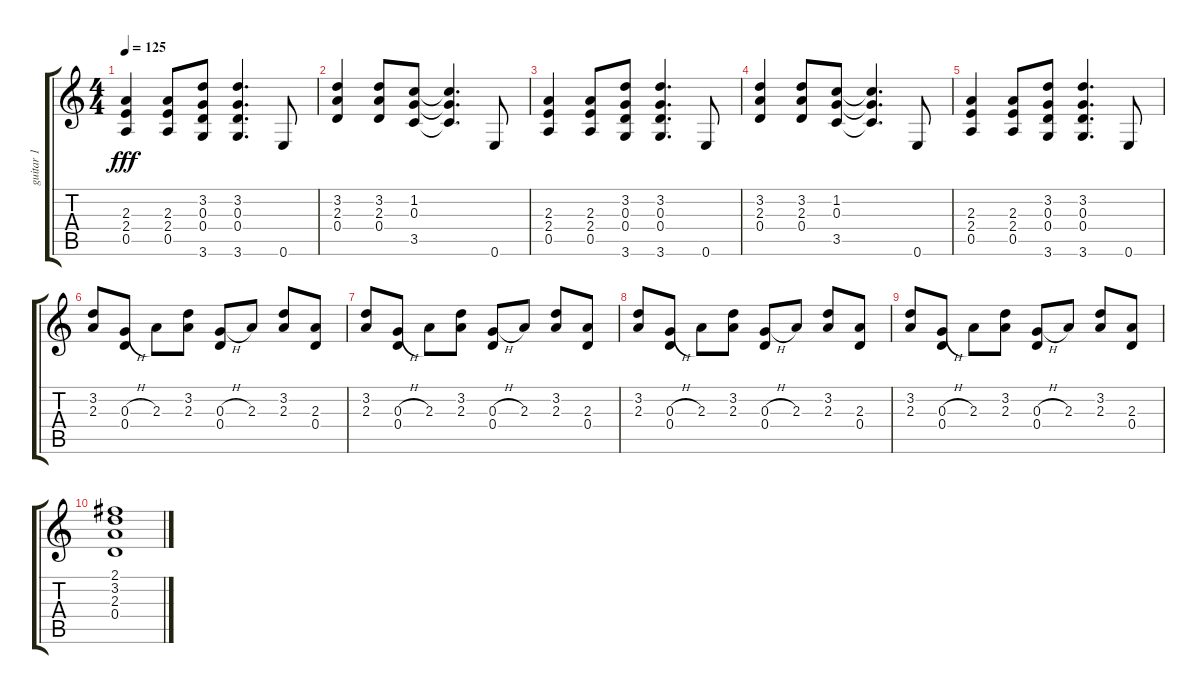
\track ("guitar 1" "guitar 1") {instrument overdrivenguitar}
\staff {score tabs}
\tuning (E4 B3 G3 D3 A2 E2) {hide}
\ts (4 4)
\tempo 125
\clef g2
\ks c
(2.3 2.4 0.5).4{dy fff} (2.3 2.4 0.5).8 (3.2 0.3 0.4 3.6).8 (3.2 0.3 0.4 3.6).4{d} 0.6.8 |
(3.2 2.3 0.4).4 (3.2 2.3 0.4).8 (1.2 0.3 3.5).8 (1.2{t} 0.3{t} 3.5{t}).4{d} 0.6.8 |
(2.3 2.4 0.5).4 (2.3 2.4 0.5).8 (3.2 0.3 0.4 3.6).8 (3.2 0.3 0.4 3.6).4{d} 0.6.8 |
(3.2 2.3 0.4).4 (3.2 2.3 0.4).8 (1.2 0.3 3.5).8 (1.2{t} 0.3{t} 3.5{t}).4{d} 0.6.8 |
(2.3 2.4 0.5).4 (2.3 2.4 0.5).8 (3.2 0.3 0.4 3.6).8 (3.2 0.3 0.4 3.6).4{d} 0.6.8 |
(3.2 2.3).8 (0.3{h} 0.4).8 2.3.8 (3.2 2.3).8 (0.3{h} 0.4).8 2.3.8 (3.2 2.3).8 (2.3 0.4).8 |
(3.2 2.3).8 (0.3{h} 0.4).8 2.3.8 (3.2 2.3).8 (0.3{h} 0.4).8 2.3.8 (3.2 2.3).8 (2.3 0.4).8 |
(3.2 2.3).8 (0.3{h} 0.4).8 2.3.8 (3.2 2.3).8 (0.3{h} 0.4).8 2.3.8 (3.2 2.3).8 (2.3 0.4).8 |
(3.2 2.3).8 (0.3{h} 0.4).8 2.3.8 (3.2 2.3).8 (0.3{h} 0.4).8 2.3.8 (3.2 2.3).8 (2.3 0.4).8 |
(2.1 3.2 2.3 0.4).1
